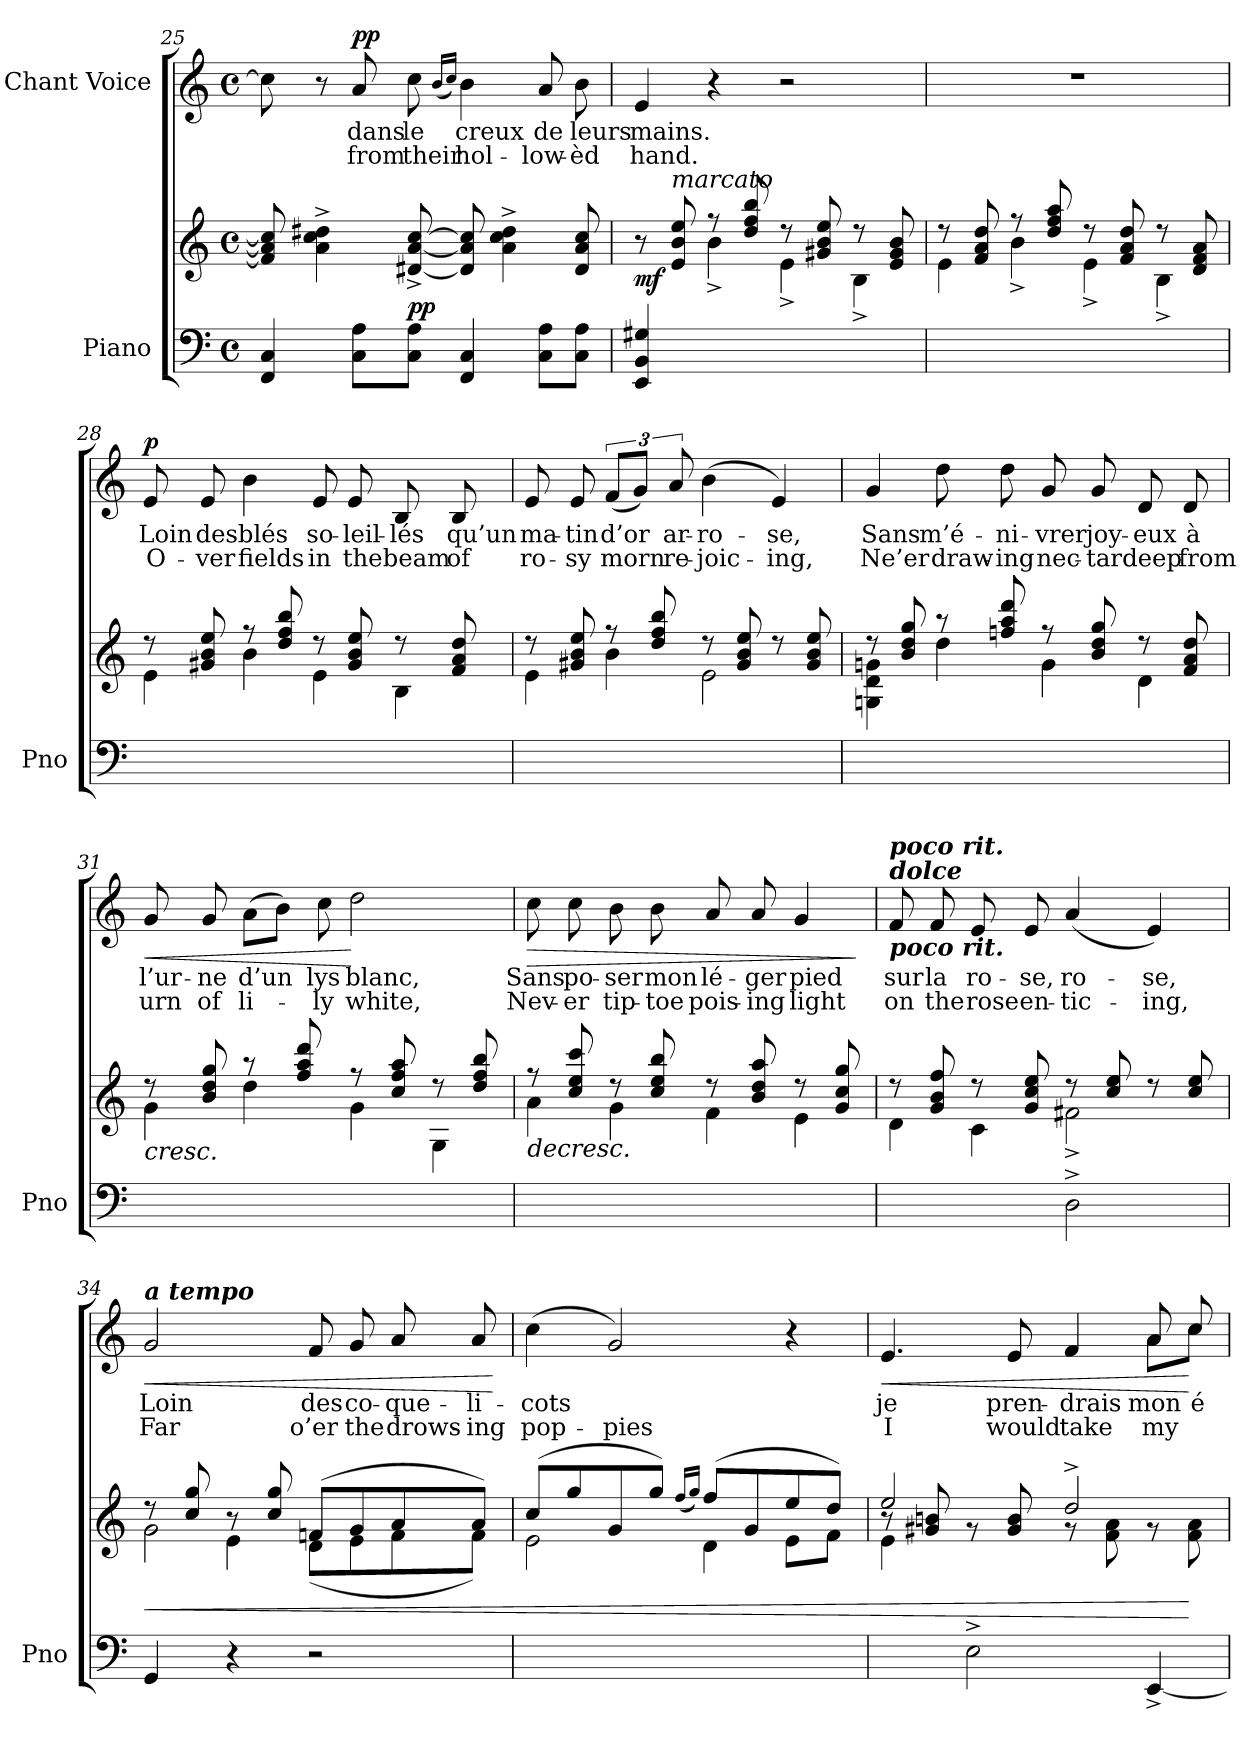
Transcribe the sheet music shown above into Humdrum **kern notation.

**kern	**kern	**dynam	**kern	**text	**text	**dynam
*part2	*part2	*part2	*part1	*part1	*part1	*part1
*staff3	*staff2	*staff2/3	*staff1	*staff1	*staff1	*staff1
*I"Piano	*	*	*I"Chant Voice	*	*	*
*I'Pno	*	*	*	*	*	*
*clefF4	*clefG2	*	*clefG2	*	*	*
*k[]	*k[]	*	*k[]	*	*	*
*M4/4	*M4/4	*	*M4/4	*	*	*
*met(c)	*met(c)	*	*met(c)	*	*	*
=25	=25	=25	=25	=25	=25	=25
4FF/ 4C/	8f/] 8a/] 8cc/]	.	8cc\]	.	.	.
.	4a\^ 4cc\^ 4dd#X\^	.	8r	.	.	.
!	!	!	!	!	!	!LO:DY:a
8C\ 8A\L	.	.	8a/	dans	from	pp
!	!	!LO:DY:a=2	!	!	!	!
8C\ 8A\J	[8d#X/^< [8a/^< [8cc/^<	pp	8cc\	le	their	.
.	.	.	(16qb/LL	.	.	.
.	.	.	16qcc/JJ)	.	.	.
4FF/ 4C/	8d#/] 8a/] 8cc/]	.	4b\	creux	hol-	.
.	4a\^ 4cc\^ 4dd#\^	.	.	.	.	.
8C\ 8A\L	.	.	8a/	de	-low-	.
8C\ 8A\J	8d#/ 8a/ 8cc/	.	8b\	leurs	-èd	.
=26	=26	=26	=26	=26	=26	=26
*	*^	*	*	*	*	*
!	!	!	!LO:DY:b	!	!	!	!
4EE/ 4BB/ 4G#X/	8r	4ryy	mf	4e/	mains.	hand.	.
!	!LO:TX:i:t=marcato	!	!	!	!	!	!
.	8e/ 8b/ 8ee/	.	.	.	.	.	.
2.ryy	8r	4b^\	.	4r	.	.	.
.	8dd/ 8ff/ 8bb/	.	.	.	.	.	.
.	8r	4e^\	.	2r	.	.	.
.	8g#X/ 8b/ 8ee/	.	.	.	.	.	.
.	8r	4B^\	.	.	.	.	.
.	8e/ 8g#/ 8b/	.	.	.	.	.	.
=27	=27	=27	=27	=27	=27	=27	=27
1ryy	8r	4e\	.	1r	.	.	.
.	8f/ 8a/ 8dd/	.	.	.	.	.	.
.	8r	4b^\	.	.	.	.	.
.	8dd/ 8ff/ 8aa/	.	.	.	.	.	.
.	8r	4e^\	.	.	.	.	.
.	8f/ 8a/ 8dd/	.	.	.	.	.	.
.	8r	4B^\	.	.	.	.	.
.	8d/ 8f/ 8a/	.	.	.	.	.	.
=28	=28	=28	=28	=28	=28	=28	=28
!	!	!	!	!	!	!	!LO:DY:a
1ryy	8r	4e\	.	8e/	Loin	O-	p
.	8g#X/ 8b/ 8ee/	.	.	8e/	des	-ver	.
.	8r	4b\	.	4b\	blés	fields	.
.	8dd/ 8ff/ 8bb/	.	.	.	.	.	.
.	8r	4e\	.	8e/	so-	in	.
.	8g#/ 8b/ 8ee/	.	.	8e/	-leil-	the	.
.	8r	4B\	.	8B/	-lés	beam	.
.	8f/ 8a/ 8dd/	.	.	8B/	qu’un	of	.
=29	=29	=29	=29	=29	=29	=29	=29
1ryy	8r	4e\	.	8e/	ma-	ro-	.
.	8g#X/ 8b/ 8ee/	.	.	8e/	-tin	-sy	.
.	8r	4b\	.	(12f/L	d’or	morn	.
.	.	.	.	12g/J)	.	.	.
.	8dd/ 8ff/ 8bb/	.	.	.	.	.	.
.	.	.	.	12a/	ar-	re-	.
.	8r	2e\	.	(4b\	-ro-	-joic-	.
.	8g#/ 8b/ 8ee/	.	.	.	.	.	.
.	8r	.	.	4e/)	se,	-ing,	.
.	8g#/ 8b/ 8ee/	.	.	.	.	.	.
=30	=30	=30	=30	=30	=30	=30	=30
!	!	!	!LO:DY:a=2	!	!	!	!
!	!	!	!LO:DY:n=1:a=2	!	!	!	!LO:DY:a
!	!	!	!	!	!	!	!LO:DY:n=1:a
1ryy	8r	4Gn\ 4d\ 4gn\	other-dynamics f	4g/	Sans	Ne’er	other-dynamics f
.	8b/ 8dd/ 8gg/	.	.	.	.	.	.
.	8r	4dd\	.	8dd\	m’é-	draw-	.
.	8ffn/ 8aa/ 8ddd/	.	.	8dd\	-ni-	-ing	.
.	8r	4g\	.	8g/	-vrer	nec-	.
.	8b/ 8dd/ 8gg/	.	.	8g/	joy-	-tar	.
.	8r	4d\	.	8d/	-eux	deep	.
.	8f/ 8a/ 8dd/	.	.	8d/	à	from	.
=31	=31	=31	=31	=31	=31	=31	=31
!	!	!	!LO:HP:b	!	!	!	!LO:HP:b
1ryy	8r	4g\	<	8g/	l’ur-	urn	<
.	8b/ 8dd/ 8gg/	.	.	8g/	-ne	of	.
*	*	*	*	*Xtuplet	*	*	*
.	8r	4dd\	.	(12a\L	d’un	li-	.
.	.	.	.	12b\J)	.	.	.
.	8ff/ 8aa/ 8ddd/	.	.	.	.	.	.
.	.	.	.	12cc\	lys	-ly	.
.	8r	4g\	.	2dd\	blanc,	white,	[
.	8cc/ 8ff/ 8aa/	.	.	.	.	.	.
.	8r	4G\	.	.	.	.	.
.	8dd/ 8ff/ 8bb/	.	.	.	.	.	.
=32	=32	=32	=32	=32	=32	=32	=32
!	!	!	!LO:HP:b	!	!	!	!LO:HP:b
1ryy	8r	4a\	>	8cc\	Sans	Nev-	>
.	8cc/ 8ee/ 8ccc/	.	.	8cc\	po-	-er	.
.	8r	4g\	.	8b\	-ser	tip-	.
.	8cc/ 8ee/ 8bb/	.	.	8b\	mon	-toe	.
.	8r	4f\	.	8a/	lé-	pois-	.
.	8b/ 8dd/ 8aa/	.	.	8a/	-ger	-ing	.
.	8r	4e\	.	4g/	pied	light	.
.	8g/ 8cc/ 8gg/	.	[	.	.	.	.
*	*v	*v	*	*	*	*	*
.	.	.	.	.	.	]
=33	=33	=33	=33	=33	=33	=33
*	*^	*	*	*	*	*
!	!	!	!	!LO:TX:a:Bi:t=dolce	!	!	!
!	!	!	!	!LO:TX:a:Bi:t=poco rit.	!	!	!
!	!	!	!	!LO:TX:b:Bi:t=poco rit.	!	!	!
2ryy	8r	4d\	.	8f/	sur	on	.
.	8g/ 8b/ 8ff/	.	.	8f/	la	the	.
.	8r	4c\	.	8e/	ro-	rose	.
.	8g/ 8cc/ 8ee/	.	.	8e/	-se,	en-	.
2D^\	8r	2f#X^\	.	(4a/	ro-	-tic-	.
.	8cc/ 8ee/	.	.	.	.	.	.
.	8r	.	.	4e/)	-se,	-ing,	.
.	8cc/ 8ee/	.	.	.	.	.	.
*	*v	*v	*	*	*	*	*
=34	=34	=34	=34	=34	=34	=34
!	!	!	!LO:TX:a:Bi:t=a tempo	!	!	!
!	!LO:TX:a:Bi:t=a tempo	!	!	!	!	!
!	!	!LO:HP:b	!	!	!	!LO:HP:b
*	*^	*	*	*	*	*
*	*	*^	*	*	*	*	*
4GG/	8r	2g\	4ryy	<	2g/	Loin	Far	<
.	8cc/ 8gg/	.	.	.	.	.	.	.
4r	8r	.	4e\	.	.	.	.	.
.	8cc/ 8gg/	.	.	.	.	.	.	.
2r	(>8fn/L	(8d\L	2ryy	.	8f/	des	o’er	.
.	8g/	8e\	.	.	8g/	co-	the	.
.	8a/	8f\	.	.	8a/	-que-	drows-	.
.	8a/J)	8f\J)	.	]	8a/	-li-	-ing	.
*	*v	*v	*v	*	*	*	*	*
.	.	.	.	.	.	[
=35	=35	=35	=35	=35	=35	=35
*	*^	*	*	*	*	*
1ryy	(8cc/L	2e\	.	(<4cc\	-cots	pop-	.
.	8gg/	.	.	.	.	.	.
.	8g/	.	.	2g/)	.	-pies	.
.	8gg/J)	.	.	.	.	.	.
.	(16qff/LL	.	.	.	.	.	.
.	16qgg/JJ)	.	.	.	.	.	.
.	(8ff/L	4d\	.	.	.	.	.
.	8g/	.	.	.	.	.	.
.	8ee/	8e\L	.	4r	.	.	.
.	8dd/J)	8f\J	.	.	.	.	.
=36	=36	=36	=36	=36	=36	=36	=36
*	*	*^	*	*	*	*	*
!	!	!	!	!	!	!	!	!LO:HP:b
*	*	*	*	*	*^	*	*	*
4ryy	2ee/	8r	4e\	.	4.e/	2.ryy	je	I	<
.	.	8g#X/ 8bn/	.	.	.	.	.	.	.
2E^\	.	8r	2.ryy	.	.	.	.	.	.
.	.	8g#/ 8b/	.	.	8e/	.	pren-	would	.
.	2dd^/	8r	.	.	4f/	.	-drais	take	.
.	.	8f\ 8a\	.	.	.	.	.	.	.
[4EE^</	.	8r	.	.	8a/	8a\L	mon	my	.
.	.	8f\ 8a\	.	[	8cc/	8cc\J	é-	.	[
*	*v	*v	*v	*	*	*	*	*	*
*	*	*	*v	*v	*	*	*
=	=	=	=	=	=	=
*-	*-	*-	*-	*-	*-	*-
